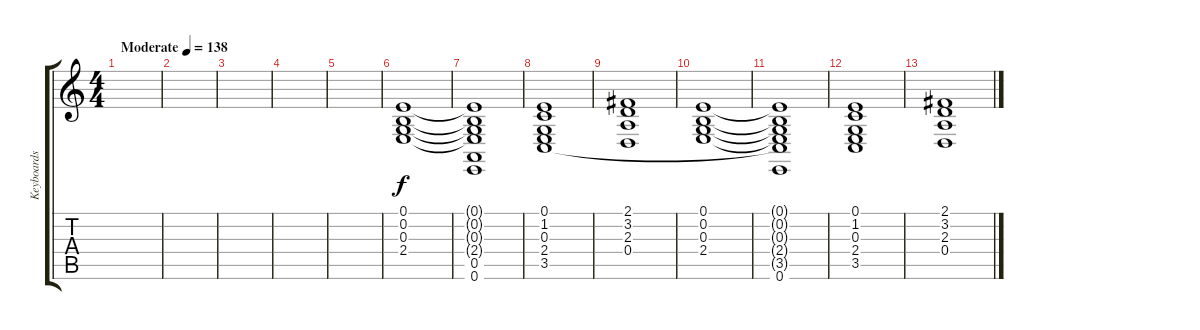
\track ("Keyboards" "Keyboards") {instrument stringensemble1}
\staff {score tabs}
\tuning (E4 B3 G3 D3 A2 E2) {hide}
\ts (4 4)
\tempo (138 "Moderate")
\clef g2
\ks c
|
|
|
|
|
(0.1 0.2 0.3 2.4).1 |
(0.1{t} 0.2{t} 0.3{t} 2.4{t} 0.5 0.6).1 |
(0.1 1.2 0.3 2.4 3.5).1 |
(2.1 3.2 2.3 0.4).1 |
(0.1 0.2 0.3 2.4).1 |
(0.1{t} 0.2{t} 0.3{t} 2.4{t} 3.5{t} 0.6).1 |
(0.1 1.2 0.3 2.4 3.5).1 |
(2.1 3.2 2.3 0.4).1
